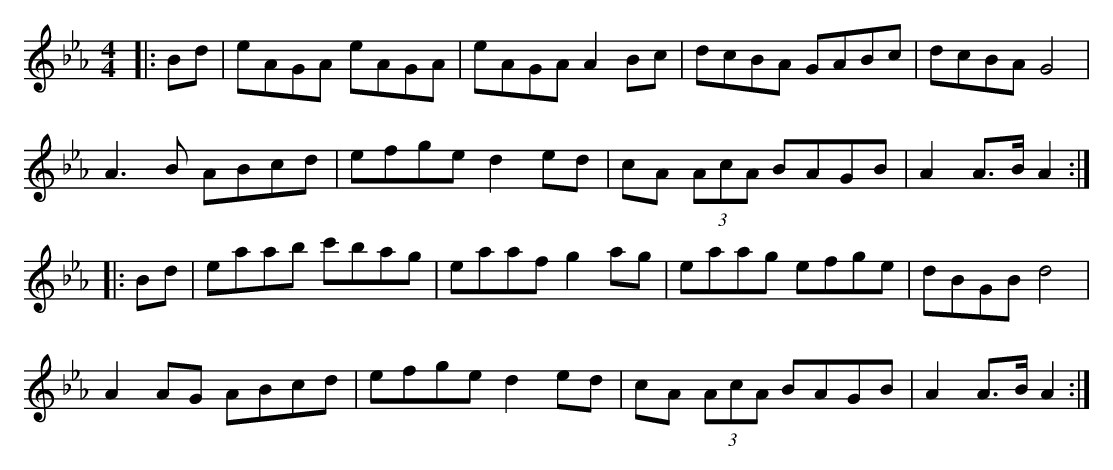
X:1
M:4/4
K:Fdor
|:Bd|eAGA eAGA|eAGA A2 Bc|dcBA GABc|dcBA G4|
A3 B ABcd|efge d2 ed|cA (3AcA BAGB|A2 A>B A2:|
|:Bd|eaab c'bag|eaaf g2 ag|eaag efge|dBGB d4|
A2 AG ABcd|efge d2 ed|cA (3AcA BAGB|A2 A>B A2:|
